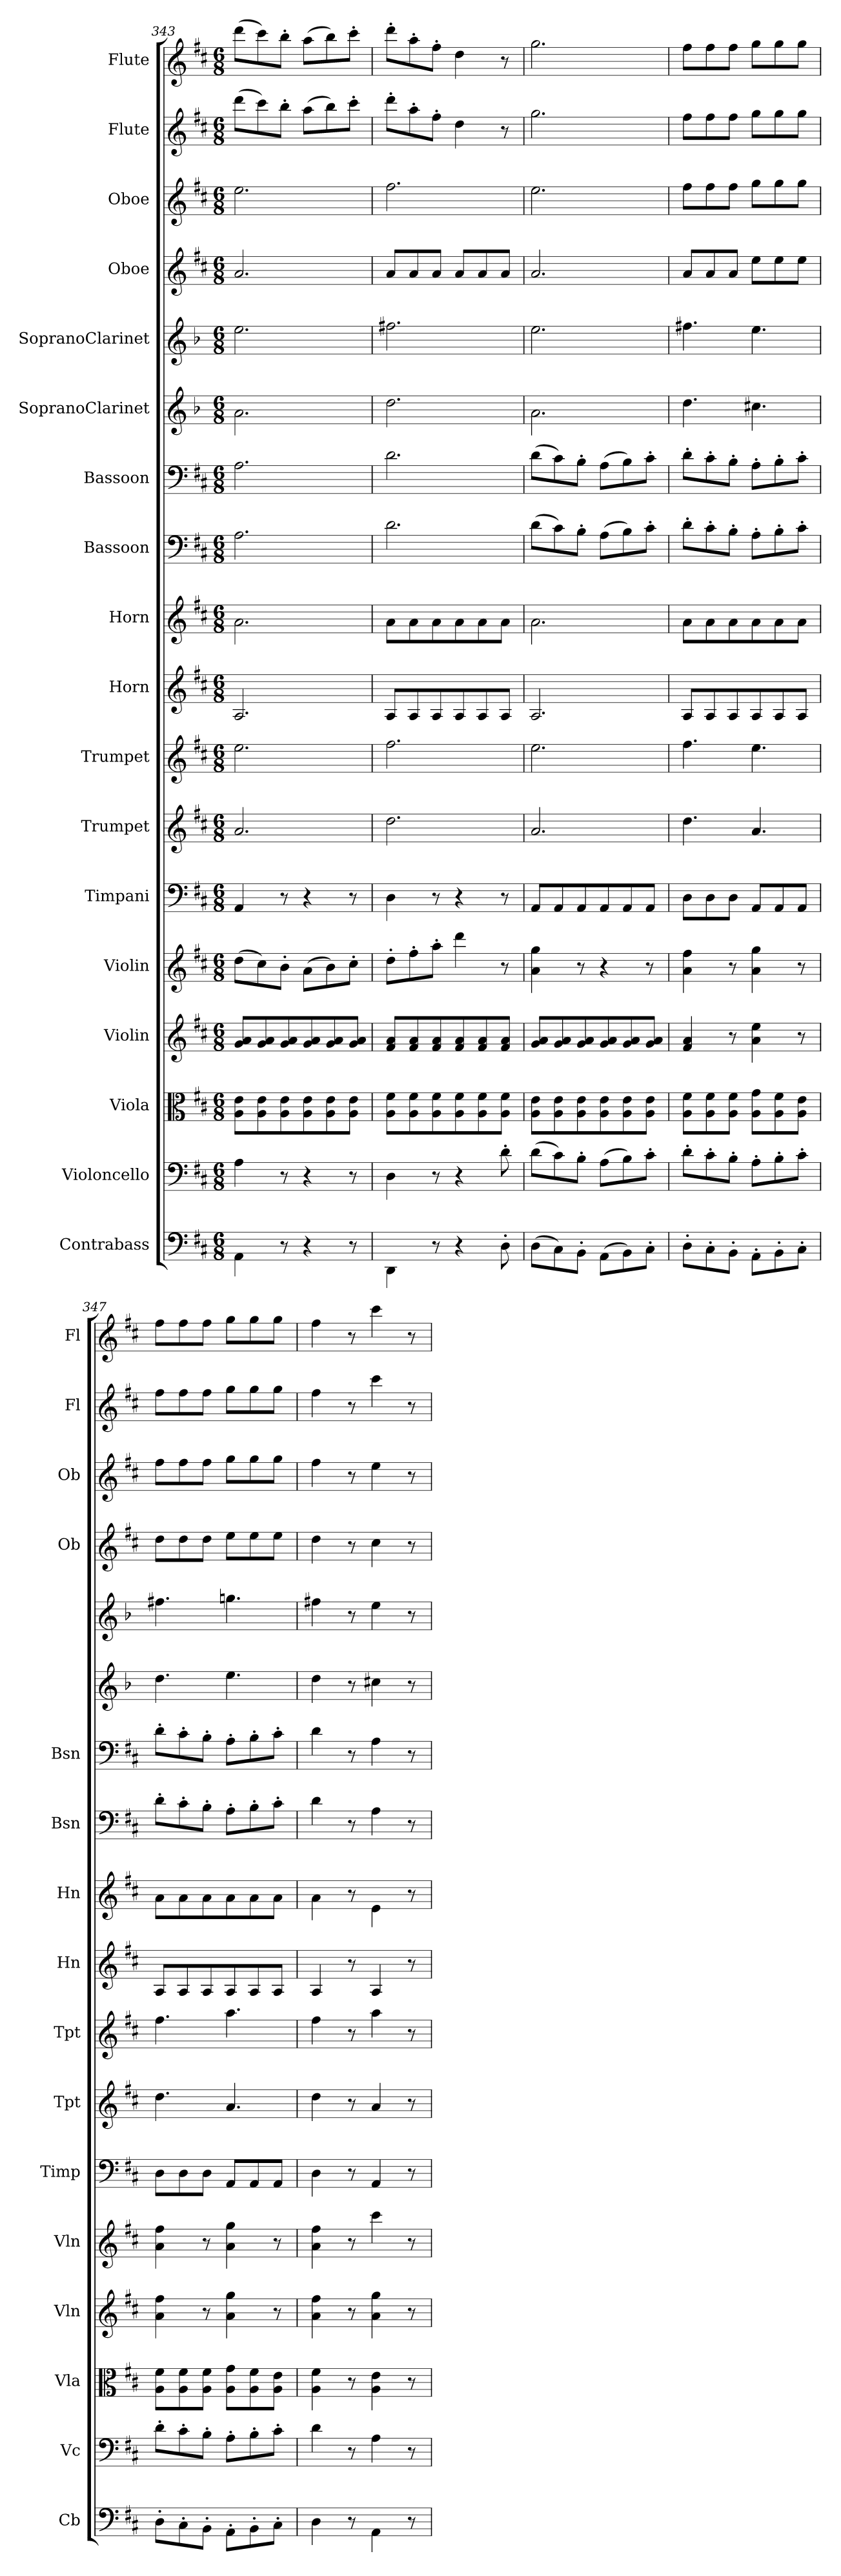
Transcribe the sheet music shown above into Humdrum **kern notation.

**kern	**kern	**kern	**kern	**kern	**kern	**kern	**kern	**kern	**kern	**kern	**kern	**kern	**kern	**kern	**kern	**kern	**kern
*part18	*part17	*part16	*part15	*part14	*part13	*part12	*part11	*part10	*part9	*part8	*part7	*part6	*part5	*part4	*part3	*part2	*part1
*staff18	*staff17	*staff16	*staff15	*staff14	*staff13	*staff12	*staff11	*staff10	*staff9	*staff8	*staff7	*staff6	*staff5	*staff4	*staff3	*staff2	*staff1
*I"Contrabass	*I"Violoncello	*I"Viola	*I"Violin	*I"Violin	*I"Timpani	*I"Trumpet	*I"Trumpet	*I"Horn	*I"Horn	*I"Bassoon	*I"Bassoon	*I"SopranoClarinet	*I"SopranoClarinet	*I"Oboe	*I"Oboe	*I"Flute	*I"Flute
*I'Cb	*I'Vc	*I'Vla	*I'Vln	*I'Vln	*I'Timp	*I'Tpt	*I'Tpt	*I'Hn	*I'Hn	*I'Bsn	*I'Bsn	*	*	*I'Ob	*I'Ob	*I'Fl	*I'Fl
*clefF4	*clefF4	*clefC3	*clefG2	*clefG2	*clefF4	*clefG2	*clefG2	*clefG2	*clefG2	*clefF4	*clefF4	*clefG2	*clefG2	*clefG2	*clefG2	*clefG2	*clefG2
*k[f#c#]	*k[f#c#]	*k[f#c#]	*k[f#c#]	*k[f#c#]	*k[f#c#]	*k[f#c#]	*k[f#c#]	*k[f#c#]	*k[f#c#]	*k[f#c#]	*k[f#c#]	*k[b-]	*k[b-]	*k[f#c#]	*k[f#c#]	*k[f#c#]	*k[f#c#]
*M6/8	*M6/8	*M6/8	*M6/8	*M6/8	*M6/8	*M6/8	*M6/8	*M6/8	*M6/8	*M6/8	*M6/8	*M6/8	*M6/8	*M6/8	*M6/8	*M6/8	*M6/8
=343	=343	=343	=343	=343	=343	=343	=343	=343	=343	=343	=343	=343	=343	=343	=343	=343	=343
4AA\	4A\	8A\ 8e\L	8g/ 8a/L	(8dd\L	4AA/	2.a/	2.ee\	2.A/	2.a\	2.A\	2.A\	2.a\	2.ee\	2.a/	2.ee\	(8ddd\L	(8ddd\L
.	.	8A\ 8e\	8g/ 8a/	8cc#\)	.	.	.	.	.	.	.	.	.	.	.	8ccc#\)	8ccc#\)
8r	8r	8A\ 8e\	8g/ 8a/	8b'\J	8r	.	.	.	.	.	.	.	.	.	.	8bb'\J	8bb'\J
4r	4r	8A\ 8e\	8g/ 8a/	(8a\L	4r	.	.	.	.	.	.	.	.	.	.	(8aa\L	(8aa\L
.	.	8A\ 8e\	8g/ 8a/	8b\)	.	.	.	.	.	.	.	.	.	.	.	8bb\)	8bb\)
8r	8r	8A\ 8e\J	8g/ 8a/J	8cc#'\J	8r	.	.	.	.	.	.	.	.	.	.	8ccc#'\J	8ccc#'\J
=344	=344	=344	=344	=344	=344	=344	=344	=344	=344	=344	=344	=344	=344	=344	=344	=344	=344
4DD\	4D\	8A\ 8f#\L	8f#/ 8a/L	8dd'\L	4D\	2.dd\	2.ff#\	8A/L	8a\L	2.d\	2.d\	2.dd\	2.ff#X\	8a/L	2.ff#\	8ddd'\L	8ddd'\L
.	.	8A\ 8f#\	8f#/ 8a/	8ff#'\	.	.	.	8A/	8a\	.	.	.	.	8a/	.	8aa'\	8aa'\
8r	8r	8A\ 8f#\	8f#/ 8a/	8aa'\J	8r	.	.	8A/	8a\	.	.	.	.	8a/J	.	8ff#'\J	8ff#'\J
4r	4r	8A\ 8f#\	8f#/ 8a/	4ddd\	4r	.	.	8A/	8a\	.	.	.	.	8a/L	.	4dd\	4dd\
.	.	8A\ 8f#\	8f#/ 8a/	.	.	.	.	8A/	8a\	.	.	.	.	8a/	.	.	.
8D'\	8d'\	8A\ 8f#\J	8f#/ 8a/J	8r	8r	.	.	8A/J	8a\J	.	.	.	.	8a/J	.	8r	8r
=345	=345	=345	=345	=345	=345	=345	=345	=345	=345	=345	=345	=345	=345	=345	=345	=345	=345
(8D\L	(8d\L	8A\ 8e\L	8g/ 8a/L	4a\ 4gg\	8AA/L	2.a/	2.ee\	2.A/	2.a\	(8d\L	(8d\L	2.a\	2.ee\	2.a/	2.ee\	2.gg\	2.gg\
8C#\)	8c#\)	8A\ 8e\	8g/ 8a/	.	8AA/	.	.	.	.	8c#\)	8c#\)	.	.	.	.	.	.
8BB'\J	8B'\J	8A\ 8e\	8g/ 8a/	8r	8AA/	.	.	.	.	8B'\J	8B'\J	.	.	.	.	.	.
(8AA\L	(8A\L	8A\ 8e\	8g/ 8a/	4r	8AA/	.	.	.	.	(8A\L	(8A\L	.	.	.	.	.	.
8BB\)	8B\)	8A\ 8e\	8g/ 8a/	.	8AA/	.	.	.	.	8B\)	8B\)	.	.	.	.	.	.
8C#'\J	8c#'\J	8A\ 8e\J	8g/ 8a/J	8r	8AA/J	.	.	.	.	8c#'\J	8c#'\J	.	.	.	.	.	.
=346	=346	=346	=346	=346	=346	=346	=346	=346	=346	=346	=346	=346	=346	=346	=346	=346	=346
8D'\L	8d'\L	8A\ 8f#\L	4f#/ 4a/	4a\ 4ff#\	8D\L	4.dd\	4.ff#\	8A/L	8a\L	8d'\L	8d'\L	4.dd\	4.ff#X\	8a/L	8ff#\L	8ff#\L	8ff#\L
8C#'\	8c#'\	8A\ 8f#\	.	.	8D\	.	.	8A/	8a\	8c#'\	8c#'\	.	.	8a/	8ff#\	8ff#\	8ff#\
8BB'\J	8B'\J	8A\ 8f#\J	8r	8r	8D\J	.	.	8A/	8a\	8B'\J	8B'\J	.	.	8a/J	8ff#\J	8ff#\J	8ff#\J
8AA'\L	8A'\L	8A\ 8g\L	4a\ 4ee\	4a\ 4gg\	8AA/L	4.a/	4.ee\	8A/	8a\	8A'\L	8A'\L	4.cc#X\	4.ee\	8ee\L	8gg\L	8gg\L	8gg\L
8BB'\	8B'\	8A\ 8f#\	.	.	8AA/	.	.	8A/	8a\	8B'\	8B'\	.	.	8ee\	8gg\	8gg\	8gg\
8C#'\J	8c#'\J	8A\ 8e\J	8r	8r	8AA/J	.	.	8A/J	8a\J	8c#'\J	8c#'\J	.	.	8ee\J	8gg\J	8gg\J	8gg\J
=347	=347	=347	=347	=347	=347	=347	=347	=347	=347	=347	=347	=347	=347	=347	=347	=347	=347
8D'\L	8d'\L	8A\ 8f#\L	4a\ 4ff#\	4a\ 4ff#\	8D\L	4.dd\	4.ff#\	8A/L	8a\L	8d'\L	8d'\L	4.dd\	4.ff#X\	8dd\L	8ff#\L	8ff#\L	8ff#\L
8C#'\	8c#'\	8A\ 8f#\	.	.	8D\	.	.	8A/	8a\	8c#'\	8c#'\	.	.	8dd\	8ff#\	8ff#\	8ff#\
8BB'\J	8B'\J	8A\ 8f#\J	8r	8r	8D\J	.	.	8A/	8a\	8B'\J	8B'\J	.	.	8dd\J	8ff#\J	8ff#\J	8ff#\J
8AA'\L	8A'\L	8A\ 8g\L	4a\ 4gg\	4a\ 4gg\	8AA/L	4.a/	4.aa\	8A/	8a\	8A'\L	8A'\L	4.ee\	4.ggn\	8ee\L	8gg\L	8gg\L	8gg\L
8BB'\	8B'\	8A\ 8f#\	.	.	8AA/	.	.	8A/	8a\	8B'\	8B'\	.	.	8ee\	8gg\	8gg\	8gg\
8C#'\J	8c#'\J	8A\ 8e\J	8r	8r	8AA/J	.	.	8A/J	8a\J	8c#'\J	8c#'\J	.	.	8ee\J	8gg\J	8gg\J	8gg\J
=348	=348	=348	=348	=348	=348	=348	=348	=348	=348	=348	=348	=348	=348	=348	=348	=348	=348
4D\	4d\	4A\ 4f#\	4a\ 4ff#\	4a\ 4ff#\	4D\	4dd\	4ff#\	4A/	4a\	4d\	4d\	4dd\	4ff#X\	4dd\	4ff#\	4ff#\	4ff#\
8r	8r	8r	8r	8r	8r	8r	8r	8r	8r	8r	8r	8r	8r	8r	8r	8r	8r
4AA\	4A\	4A\ 4e\	4a\ 4gg\	4ccc#\	4AA/	4a/	4aa\	4A/	4e\	4A\	4A\	4cc#X\	4ee\	4cc#\	4ee\	4ccc#\	4ccc#\
8r	8r	8r	8r	8r	8r	8r	8r	8r	8r	8r	8r	8r	8r	8r	8r	8r	8r
=	=	=	=	=	=	=	=	=	=	=	=	=	=	=	=	=	=
*-	*-	*-	*-	*-	*-	*-	*-	*-	*-	*-	*-	*-	*-	*-	*-	*-	*-
